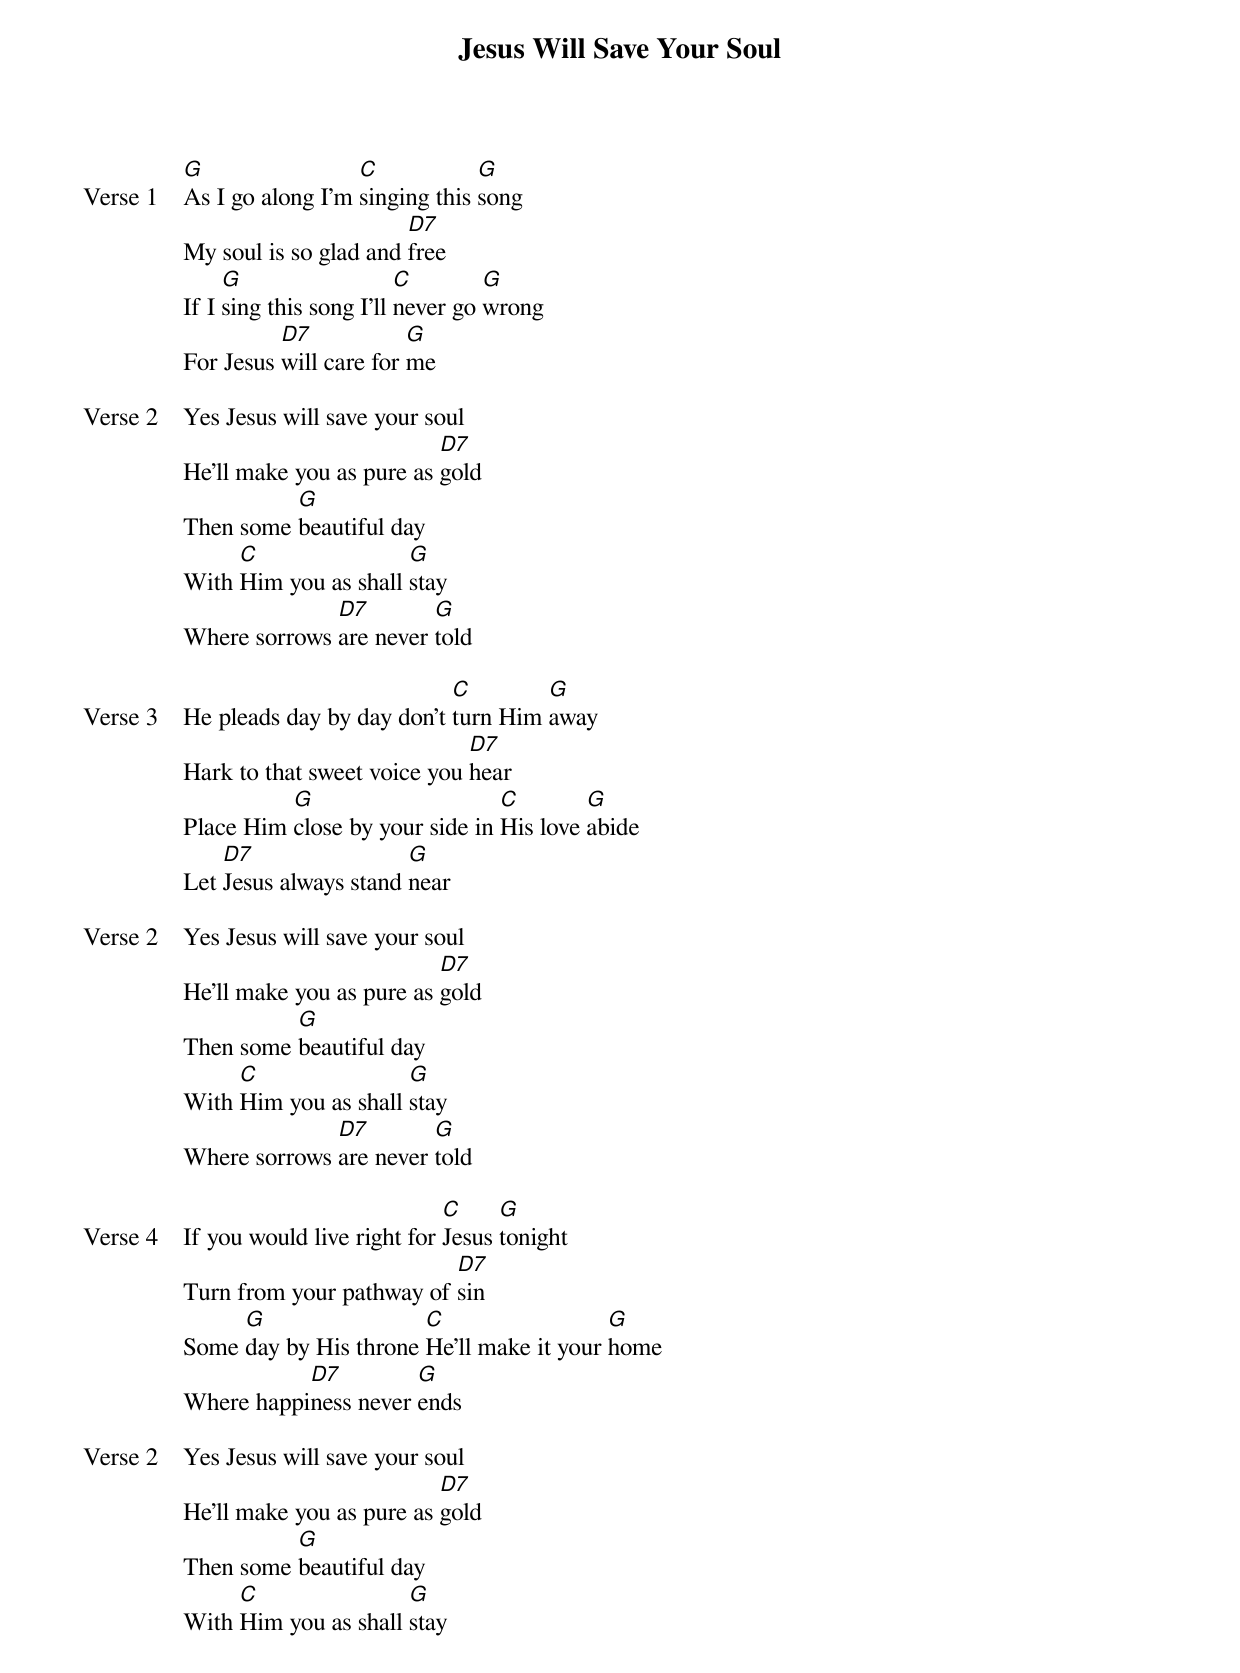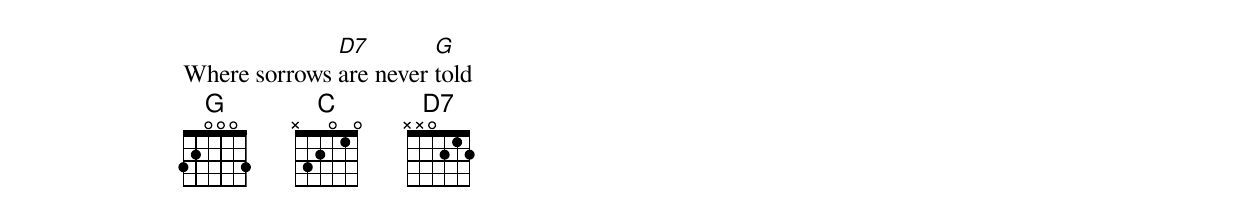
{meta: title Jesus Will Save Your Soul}
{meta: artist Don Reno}
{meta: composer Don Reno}
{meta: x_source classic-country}
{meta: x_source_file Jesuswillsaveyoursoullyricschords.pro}
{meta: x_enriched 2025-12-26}

{start_of_verse: Verse 1}
[G]As I go along I'm [C]singing this [G]song
My soul is so glad and [D7]free
If I [G]sing this song I'll [C]never go [G]wrong
For Jesus [D7]will care for [G]me
{end_of_verse}

{start_of_verse: Verse 2}
Yes Jesus will save your soul
He'll make you as pure as [D7]gold
Then some [G]beautiful day
With [C]Him you as shall [G]stay
Where sorrows [D7]are never [G]told
{end_of_verse}

{start_of_verse: Verse 3}
He pleads day by day don't [C]turn Him [G]away
Hark to that sweet voice you [D7]hear
Place Him [G]close by your side in [C]His love [G]abide
Let [D7]Jesus always stand [G]near
{end_of_verse}

{start_of_verse: Verse 2}
Yes Jesus will save your soul
He'll make you as pure as [D7]gold
Then some [G]beautiful day
With [C]Him you as shall [G]stay
Where sorrows [D7]are never [G]told
{end_of_verse}

{start_of_verse: Verse 4}
If you would live right for [C]Jesus [G]tonight
Turn from your pathway of [D7]sin
Some [G]day by His throne [C]He'll make it your [G]home
Where happi[D7]ness never [G]ends
{end_of_verse}

{start_of_verse: Verse 2}
Yes Jesus will save your soul
He'll make you as pure as [D7]gold
Then some [G]beautiful day
With [C]Him you as shall [G]stay
Where sorrows [D7]are never [G]told
{end_of_verse}
